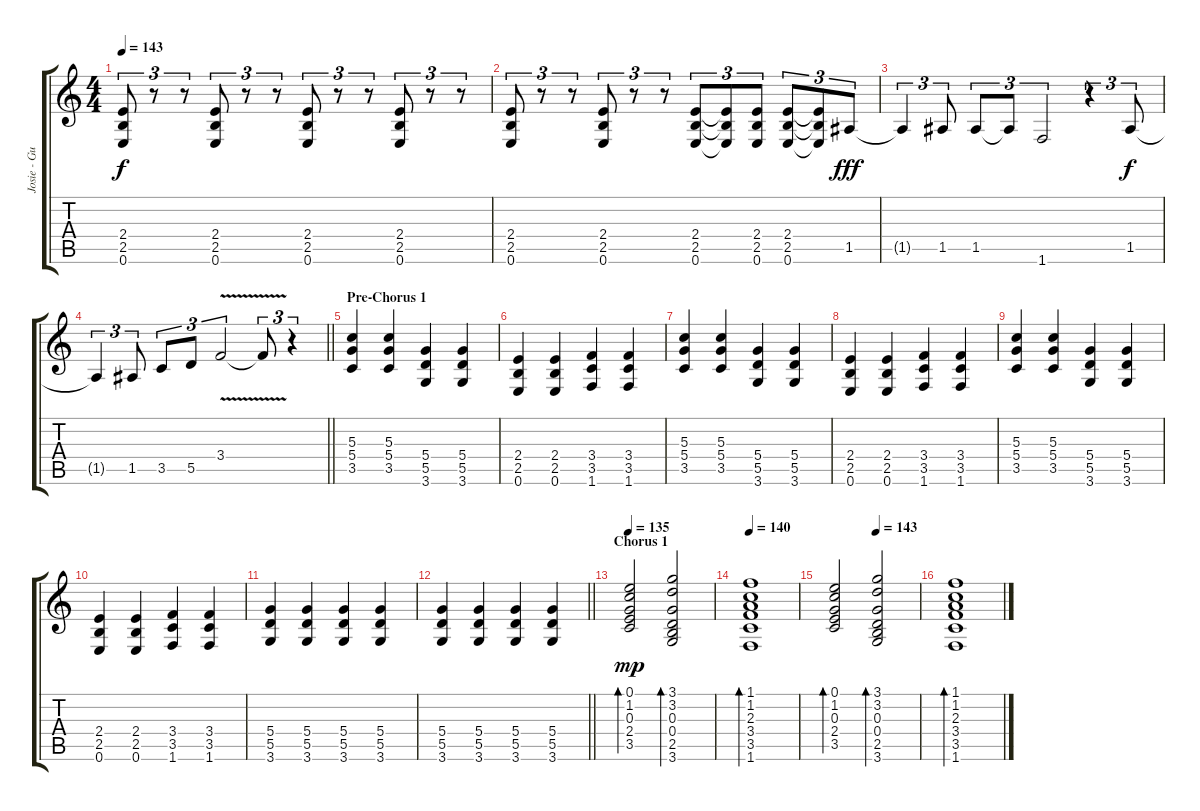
\track ("Josie - Guitar" "Josie - Gu") {instrument distortionguitar}
\staff {score tabs}
\tuning (E4 B3 G3 D3 A2 E2) {hide}
\ts (4 4)
\tempo 143
\clef g2
\ks c
(2.4 2.5 0.6).8{tu (3 2) dy f} r.8{tu (3 2)} r.8{tu (3 2)} (2.4 2.5 0.6).8{tu (3 2)} r.8{tu (3 2)} r.8{tu (3 2)} (2.4 2.5 0.6).8{tu (3 2)} r.8{tu (3 2)} r.8{tu (3 2)} (2.4 2.5 0.6).8{tu (3 2)} r.8{tu (3 2)} r.8{tu (3 2)} |
(2.4 2.5 0.6).8{tu (3 2)} r.8{tu (3 2)} r.8{tu (3 2)} (2.4 2.5 0.6).8{tu (3 2)} r.8{tu (3 2)} r.8{tu (3 2)} (2.4 2.5 0.6).8{tu (3 2)} (2.4{t} 2.5{t} 0.6{t}).8{tu (3 2)} (2.4 2.5 0.6).8{tu (3 2)} (2.4 2.5 0.6).8{tu (3 2)} (2.4{t} 2.5{t} 0.6{t}).8{tu (3 2)} 1.5.8{tu (3 2) dy fff} |
1.5{t}.4{tu (3 2)} 1.5.8{tu (3 2)} 1.5.8{tu (3 2)} 1.5{t}.8{tu (3 2)} 1.6.2{tu (3 2)} r.4{tu (3 2)} 1.5.8{tu (3 2) dy f} |
\barLineRight lightlight
1.5{t}.4{tu (3 2)} 1.5.8{tu (3 2)} 3.5.8{tu (3 2)} 5.5.8{tu (3 2)} 3.4{v}.2{tu (3 2)} 3.4{t}.8{tu (3 2)} r.4{tu (3 2)} |
\section ("" "Pre-Chorus 1")
(5.3 5.4 3.5).4 (5.3 5.4 3.5).4 (5.4 5.5 3.6).4 (5.4 5.5 3.6).4 |
(2.4 2.5 0.6).4 (2.4 2.5 0.6).4 (3.4 3.5 1.6).4 (3.4 3.5 1.6).4 |
(5.3 5.4 3.5).4 (5.3 5.4 3.5).4 (5.4 5.5 3.6).4 (5.4 5.5 3.6).4 |
(2.4 2.5 0.6).4 (2.4 2.5 0.6).4 (3.4 3.5 1.6).4 (3.4 3.5 1.6).4 |
(5.3 5.4 3.5).4 (5.3 5.4 3.5).4 (5.4 5.5 3.6).4 (5.4 5.5 3.6).4 |
(2.4 2.5 0.6).4 (2.4 2.5 0.6).4 (3.4 3.5 1.6).4 (3.4 3.5 1.6).4 |
(5.4 5.5 3.6).4 (5.4 5.5 3.6).4 (5.4 5.5 3.6).4 (5.4 5.5 3.6).4 |
\barLineRight lightlight
(5.4 5.5 3.6).4 (5.4 5.5 3.6).4 (5.4 5.5 3.6).4 (5.4 5.5 3.6).4 |
\section ("" "Chorus 1")
\tempo 135
(0.1 1.2 0.3 2.4 3.5).2{bd 240 dy mp instrument electricguitarclean} (3.1 3.2 0.3 0.4 2.5 3.6).2{bd 240} |
\tempo 140
(1.1 1.2 2.3 3.4 3.5 1.6).1{bd 240} |
\tempo (143 0.5)
(0.1 1.2 0.3 2.4 3.5).2{bd 240} (3.1 3.2 0.3 0.4 2.5 3.6).2{bd 240} |
(1.1 1.2 2.3 3.4 3.5 1.6).1{bd 240}
